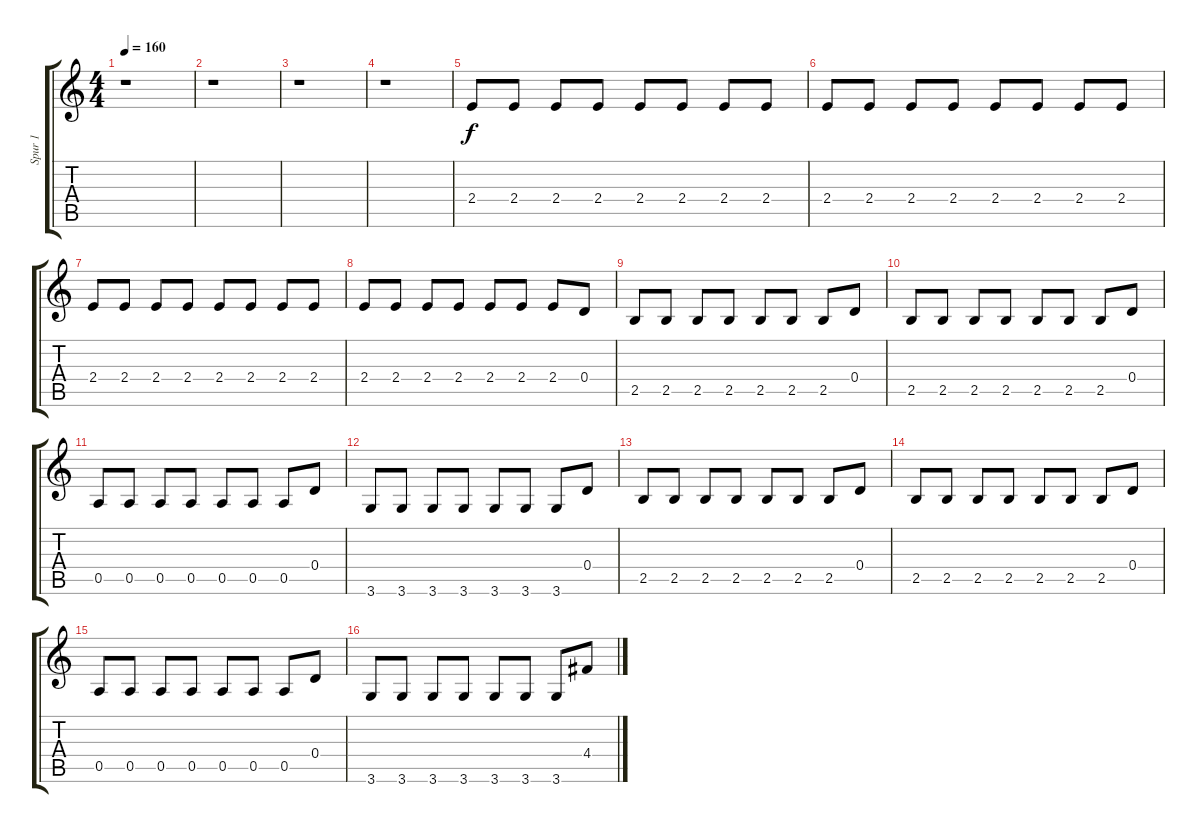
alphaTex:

\track ("Spur 1" "Spur 1") {instrument overdrivenguitar}
\staff {score tabs}
\tuning (E4 B3 G3 D3 A2 E2) {hide}
\ts (4 4)
\tempo 160
\clef g2
\ks c
r.1{dy f} |
r.1 |
r.1 |
r.1 |
2.4.8{volume 9} 2.4.8 2.4.8 2.4.8 2.4.8 2.4.8 2.4.8 2.4.8 |
2.4.8 2.4.8 2.4.8 2.4.8 2.4.8 2.4.8 2.4.8 2.4.8 |
2.4.8 2.4.8 2.4.8 2.4.8 2.4.8 2.4.8 2.4.8 2.4.8 |
2.4.8 2.4.8 2.4.8 2.4.8 2.4.8 2.4.8 2.4.8 0.4.8{volume 12} |
2.5.8 2.5.8 2.5.8 2.5.8 2.5.8 2.5.8 2.5.8 0.4.8 |
2.5.8 2.5.8 2.5.8 2.5.8 2.5.8 2.5.8 2.5.8 0.4.8 |
0.5.8 0.5.8 0.5.8 0.5.8 0.5.8 0.5.8 0.5.8 0.4.8 |
3.6.8 3.6.8 3.6.8 3.6.8 3.6.8 3.6.8 3.6.8 0.4.8 |
2.5.8 2.5.8 2.5.8 2.5.8 2.5.8 2.5.8 2.5.8 0.4.8 |
2.5.8 2.5.8 2.5.8 2.5.8 2.5.8 2.5.8 2.5.8 0.4.8 |
0.5.8 0.5.8 0.5.8 0.5.8 0.5.8 0.5.8 0.5.8 0.4.8 |
3.6.8 3.6.8 3.6.8 3.6.8 3.6.8 3.6.8 3.6.8 4.4.8
